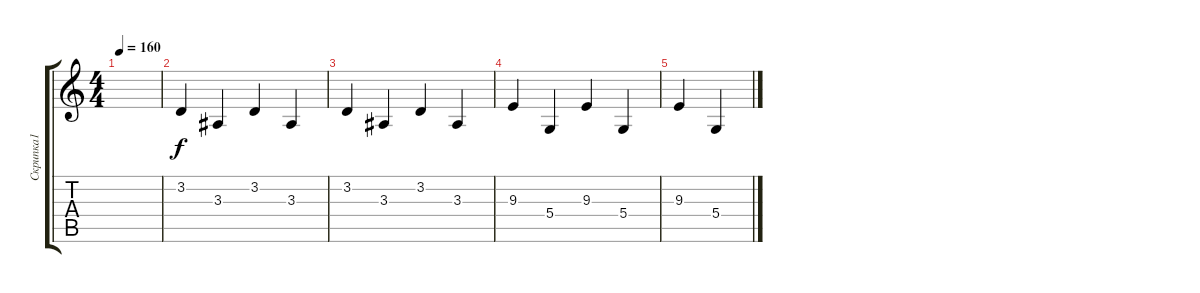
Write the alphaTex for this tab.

\track ("Скрипка1" "Скрипка1") {instrument stringensemble1}
\staff {score tabs}
\tuning (E4 B3 G3 D3 A2 E2) {hide}
\ts (4 4)
\tempo 160
\clef g2
\ks c
|
3.2.4 3.3.4 3.2.4 3.3.4 |
3.2.4 3.3.4 3.2.4 3.3.4 |
9.3.4 5.4.4 9.3.4 5.4.4 |
9.3.4 5.4.4
